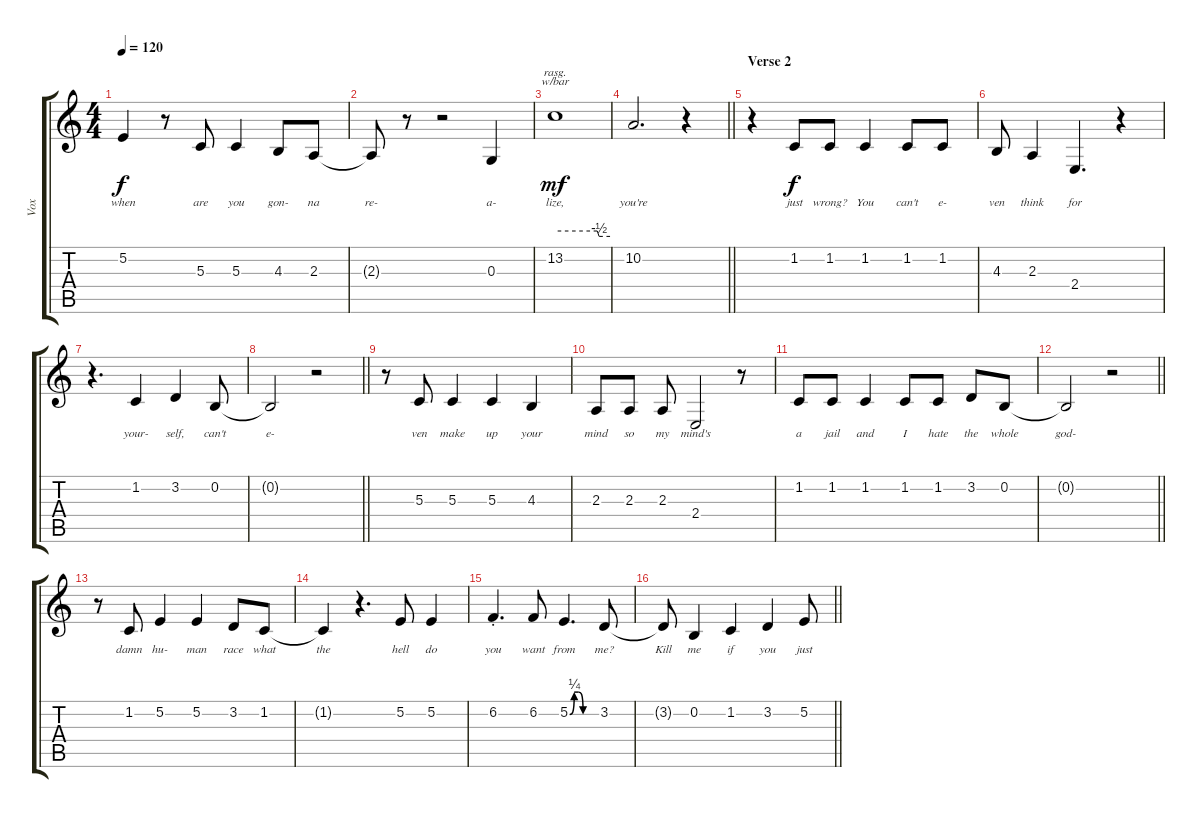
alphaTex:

\track ("Vox" "Vox") {instrument oboe}
\staff {score tabs}
\tuning (E4 B3 G3 D3 A2 E2) {hide}
\ts (4 4)
\tempo 120
\clef g2
\ks c
5.2{t}.4{lyrics (0 "when") lyrics (1 "") lyrics (2 "") lyrics (3 "") lyrics (4 "") dy f} r.8 5.3.8{lyrics (0 "are") lyrics (1 "") lyrics (2 "") lyrics (3 "") lyrics (4 "")} 5.3.4{lyrics (0 "you") lyrics (1 "") lyrics (2 "") lyrics (3 "") lyrics (4 "")} 4.3.8{lyrics (0 "gon-") lyrics (1 "") lyrics (2 "") lyrics (3 "") lyrics (4 "")} 2.3.8{lyrics (0 "na") lyrics (1 "") lyrics (2 "") lyrics (3 "") lyrics (4 "")} |
2.3{t}.8{lyrics (0 "re-") lyrics (1 "") lyrics (2 "") lyrics (3 "") lyrics (4 "")} r.8 r.2 0.3.4{lyrics (0 "a-") lyrics (1 "") lyrics (2 "") lyrics (3 "") lyrics (4 "")} |
13.2.1{tbe (custom default 0 0 46 0 48 -2 60 -2) rasg ii lyrics (0 "lize,") lyrics (1 "") lyrics (2 "") lyrics (3 "") lyrics (4 "") dy mf} |
\barLineRight lightlight
10.2.2{d lyrics (0 "you're") lyrics (1 "") lyrics (2 "") lyrics (3 "") lyrics (4 "") volume 10} r.4 |
\section ("" "Verse 2")
r.4{volume 16} 1.2.8{lyrics (0 "just") lyrics (1 "") lyrics (2 "") lyrics (3 "") lyrics (4 "") dy f} 1.2.8{lyrics (0 "wrong?") lyrics (1 "") lyrics (2 "") lyrics (3 "") lyrics (4 "")} 1.2.4{lyrics (0 "You") lyrics (1 "") lyrics (2 "") lyrics (3 "") lyrics (4 "")} 1.2.8{lyrics (0 "can't") lyrics (1 "") lyrics (2 "") lyrics (3 "") lyrics (4 "")} 1.2.8{lyrics (0 "e-") lyrics (1 "") lyrics (2 "") lyrics (3 "") lyrics (4 "")} |
4.3.8{lyrics (0 "ven") lyrics (1 "") lyrics (2 "") lyrics (3 "") lyrics (4 "")} 2.3.4{lyrics (0 "think") lyrics (1 "") lyrics (2 "") lyrics (3 "") lyrics (4 "")} 2.4.4{d lyrics (0 "for") lyrics (1 "") lyrics (2 "") lyrics (3 "") lyrics (4 "")} r.4 |
r.4{d} 1.2.4{lyrics (0 "your-") lyrics (1 "") lyrics (2 "") lyrics (3 "") lyrics (4 "")} 3.2.4{lyrics (0 "self,") lyrics (1 "") lyrics (2 "") lyrics (3 "") lyrics (4 "")} 0.2.8{lyrics (0 "can't") lyrics (1 "") lyrics (2 "") lyrics (3 "") lyrics (4 "")} |
\barLineRight lightlight
0.2{t}.2{lyrics (0 "e-") lyrics (1 "") lyrics (2 "") lyrics (3 "") lyrics (4 "")} r.2 |
r.8 5.3.8{lyrics (0 "ven") lyrics (1 "") lyrics (2 "") lyrics (3 "") lyrics (4 "")} 5.3.4{lyrics (0 "make") lyrics (1 "") lyrics (2 "") lyrics (3 "") lyrics (4 "")} 5.3.4{lyrics (0 "up") lyrics (1 "") lyrics (2 "") lyrics (3 "") lyrics (4 "")} 4.3.4{lyrics (0 "your") lyrics (1 "") lyrics (2 "") lyrics (3 "") lyrics (4 "")} |
2.3.8{lyrics (0 "mind") lyrics (1 "") lyrics (2 "") lyrics (3 "") lyrics (4 "")} 2.3.8{lyrics (0 "so") lyrics (1 "") lyrics (2 "") lyrics (3 "") lyrics (4 "")} 2.3.8{lyrics (0 "my") lyrics (1 "") lyrics (2 "") lyrics (3 "") lyrics (4 "")} 2.4.2{lyrics (0 "mind's") lyrics (1 "") lyrics (2 "") lyrics (3 "") lyrics (4 "")} r.8 |
1.2.8{lyrics (0 "a") lyrics (1 "") lyrics (2 "") lyrics (3 "") lyrics (4 "")} 1.2.8{lyrics (0 "jail") lyrics (1 "") lyrics (2 "") lyrics (3 "") lyrics (4 "")} 1.2.4{lyrics (0 "and") lyrics (1 "") lyrics (2 "") lyrics (3 "") lyrics (4 "")} 1.2.8{lyrics (0 "I") lyrics (1 "") lyrics (2 "") lyrics (3 "") lyrics (4 "")} 1.2.8{lyrics (0 "hate") lyrics (1 "") lyrics (2 "") lyrics (3 "") lyrics (4 "")} 3.2.8{lyrics (0 "the") lyrics (1 "") lyrics (2 "") lyrics (3 "") lyrics (4 "")} 0.2.8{lyrics (0 "whole") lyrics (1 "") lyrics (2 "") lyrics (3 "") lyrics (4 "")} |
\barLineRight lightlight
0.2{t}.2{lyrics (0 "god-") lyrics (1 "") lyrics (2 "") lyrics (3 "") lyrics (4 "")} r.2 |
r.8 1.2.8{lyrics (0 "damn") lyrics (1 "") lyrics (2 "") lyrics (3 "") lyrics (4 "")} 5.2.4{lyrics (0 "hu-") lyrics (1 "") lyrics (2 "") lyrics (3 "") lyrics (4 "")} 5.2.4{lyrics (0 "man") lyrics (1 "") lyrics (2 "") lyrics (3 "") lyrics (4 "")} 3.2.8{lyrics (0 "race") lyrics (1 "") lyrics (2 "") lyrics (3 "") lyrics (4 "")} 1.2.8{lyrics (0 "what") lyrics (1 "") lyrics (2 "") lyrics (3 "") lyrics (4 "")} |
1.2{t}.4{lyrics (0 "the") lyrics (1 "") lyrics (2 "") lyrics (3 "") lyrics (4 "")} r.4{d} 5.2.8{lyrics (0 "hell") lyrics (1 "") lyrics (2 "") lyrics (3 "") lyrics (4 "")} 5.2.4{lyrics (0 "do") lyrics (1 "") lyrics (2 "") lyrics (3 "") lyrics (4 "")} |
6.2{st}.4{d lyrics (0 "you") lyrics (1 "") lyrics (2 "") lyrics (3 "") lyrics (4 "")} 6.2.8{lyrics (0 "want") lyrics (1 "") lyrics (2 "") lyrics (3 "") lyrics (4 "")} 5.2{be (custom 0 0 10 1 20 1 30 0 60 0)}.4{d lyrics (0 "from") lyrics (1 "") lyrics (2 "") lyrics (3 "") lyrics (4 "")} 3.2.8{lyrics (0 "me?") lyrics (1 "") lyrics (2 "") lyrics (3 "") lyrics (4 "")} |
\barLineRight lightlight
3.2{t}.8{lyrics (0 "Kill") lyrics (1 "") lyrics (2 "") lyrics (3 "") lyrics (4 "")} 0.2.4{lyrics (0 "me") lyrics (1 "") lyrics (2 "") lyrics (3 "") lyrics (4 "")} 1.2.4{lyrics (0 "if") lyrics (1 "") lyrics (2 "") lyrics (3 "") lyrics (4 "")} 3.2.4{lyrics (0 "you") lyrics (1 "") lyrics (2 "") lyrics (3 "") lyrics (4 "")} 5.2.8{lyrics (0 "just") lyrics (1 "") lyrics (2 "") lyrics (3 "") lyrics (4 "")}
